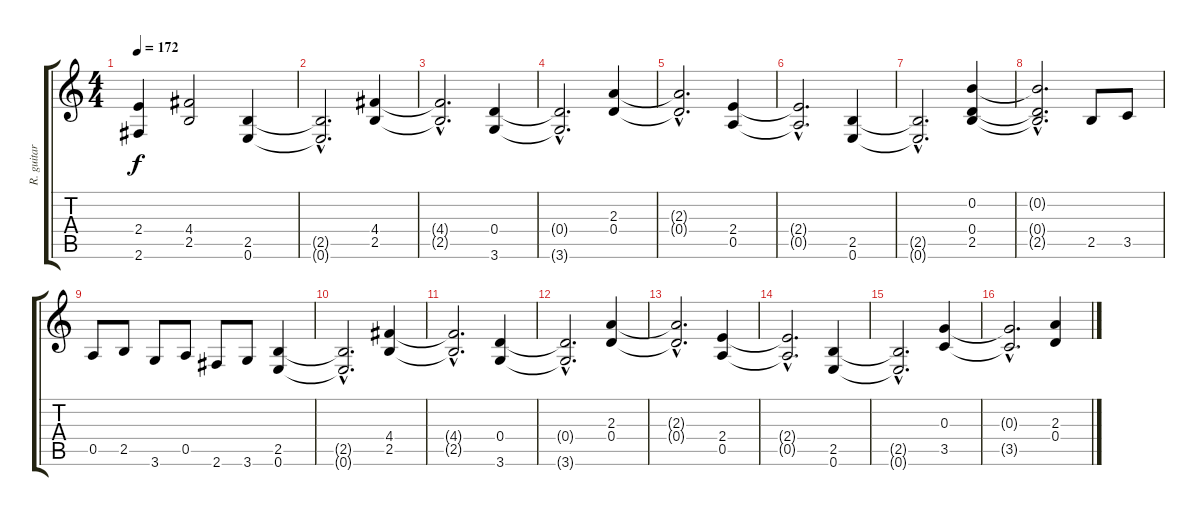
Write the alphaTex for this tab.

\track ("R. guitar" "R. guitar") {instrument overdrivenguitar}
\staff {score tabs}
\tuning (E4 B3 G3 D3 A2 E2) {hide}
\ts (4 4)
\tempo 172
\clef g2
\ks c
(2.4 2.6).4{dy f} (4.4 2.5).2 (2.5 0.6).4 |
(2.5{hac t} 0.6{hac t}).2{d} (4.4 2.5).4 |
(4.4{hac t} 2.5{hac t}).2{d} (0.4 3.6).4 |
(0.4{hac t} 3.6{hac t}).2{d} (2.3 0.4).4 |
(2.3{hac t} 0.4{hac t}).2{d} (2.4 0.5).4 |
(2.4{hac t} 0.5{hac t}).2{d} (2.5 0.6).4 |
(2.5{hac t} 0.6{hac t}).2{d} (0.2 0.4 2.5).4 |
(0.2{hac t} 0.4{hac t} 2.5{hac t}).2{d} 2.5.8 3.5.8 |
0.5.8 2.5.8 3.6.8 0.5.8 2.6.8 3.6.8 (2.5 0.6).4 |
(2.5{hac t} 0.6{hac t}).2{d} (4.4 2.5).4 |
(4.4{hac t} 2.5{hac t}).2{d} (0.4 3.6).4 |
(0.4{hac t} 3.6{hac t}).2{d} (2.3 0.4).4 |
(2.3{hac t} 0.4{hac t}).2{d} (2.4 0.5).4 |
(2.4{hac t} 0.5{hac t}).2{d} (2.5 0.6).4 |
(2.5{hac t} 0.6{hac t}).2{d} (0.3 3.5).4 |
(0.3{hac t} 3.5{hac t}).2{d} (2.3 0.4).4
